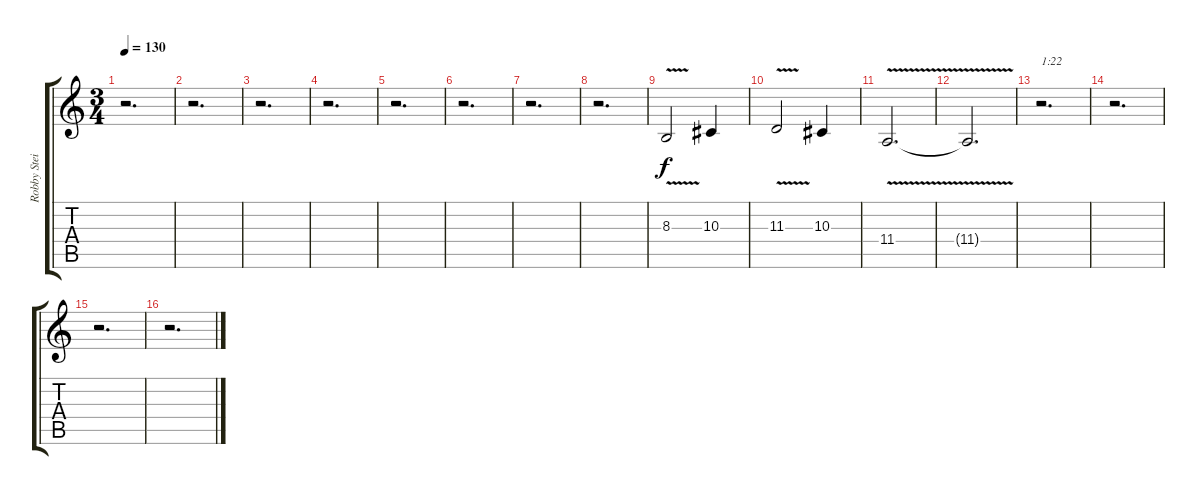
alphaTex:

\track ("Robby Steinhardt (Violin)" "Robby Stei") {instrument violin}
\staff {score tabs}
\tuning (C4 G3 Eb3 Bb2 F2 C2) {hide}
\ts (3 4)
\tempo 130
\clef g2
\ks c
r.2{d dy f} |
r.2{d} |
r.2{d} |
r.2{d} |
r.2{d} |
r.2{d} |
r.2{d} |
r.2{d} |
8.3{v}.2 10.3.4 |
11.3{v}.2 10.3.4 |
11.4{v}.2{d} |
11.4{v t}.2{d} |
r.2{d txt "1:22"} |
r.2{d} |
r.2{d} |
r.2{d}
